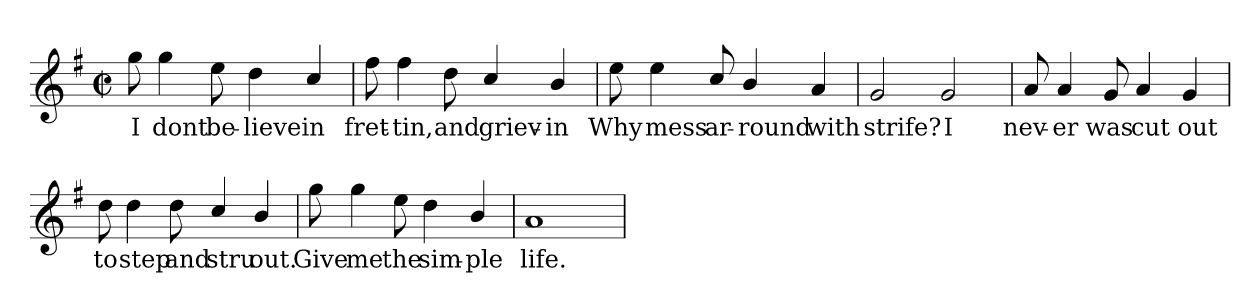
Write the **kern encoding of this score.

**kern	**text
*part1	*part1
*staff1	*staff1
*clefG2	*
*k[f#]	*
*G:	*
*M2/2	*
*met(c|)	*
=	=
!	!LO:LY:b
8ggi\	I
!	!LO:LY:b
4gg\	dont
!	!LO:LY:b
8ee\	be-
!	!LO:LY:b
4ddi\	-lieve
!	!LO:LY:b
4cc/	in
=	=
!	!LO:LY:b
8ff#\	fret-
!	!LO:LY:b
4ff#\	-tin,
!	!LO:LY:b
8ddi\	and
!	!LO:LY:b
4cc/	griev-
!	!LO:LY:b
4bi/	-in
=	=
!	!LO:LY:b
8eei\	Why
!	!LO:LY:b
4ee\	mess
!	!LO:LY:b
8cc/	ar-
!	!LO:LY:b
4bi/	-round
!	!LO:LY:b
4a/	with
=	=
!	!LO:LY:b
2g/	strife?
!	!LO:LY:b
2gi/	I
=	=
!	!LO:LY:b
8a/	nev-
!	!LO:LY:b
4a/	-er
!	!LO:LY:b
8gi/	was
!	!LO:LY:b
4a/	cut
!	!LO:LY:b
4g/	out
=	=
!	!LO:LY:b
8dd\	to
!	!LO:LY:b
4ddi\	step
!	!LO:LY:b
8dd\	and
!	!LO:LY:b
4cc/	stru
!	!LO:LY:b
4bi/	out.
=	=
!	!LO:LY:b
8gg\	Give
!	!LO:LY:b
4gg\	me
!	!LO:LY:b
8ee\	the
!	!LO:LY:b
4ddi\	sim-
!	!LO:LY:b
4b/	-ple
=	=
!	!LO:LY:b
1ai	life.
=	=
*-	*-
